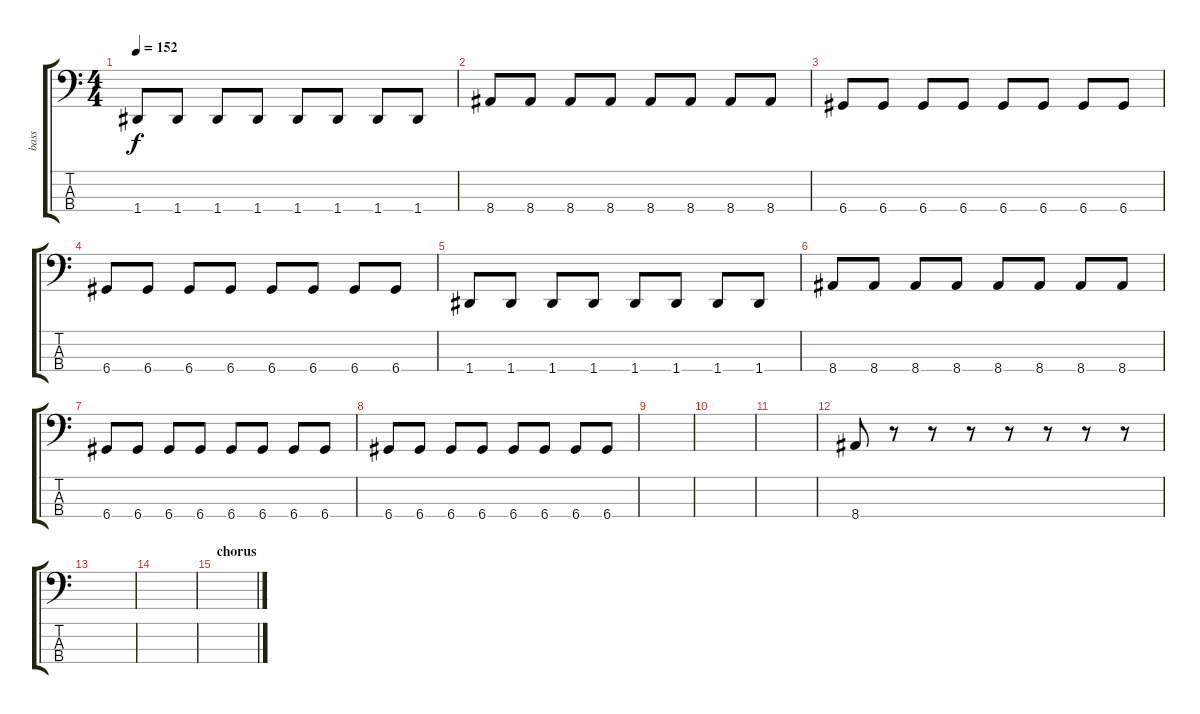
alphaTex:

\track ("bass" "bass") {instrument electricbassfinger}
\staff {score tabs}
\tuning (G2 D2 A1 D1) {hide}
\ts (4 4)
\tempo 152
\clef f4
\ks c
1.4.8{dy f} 1.4.8 1.4.8 1.4.8 1.4.8 1.4.8 1.4.8 1.4.8 |
8.4.8 8.4.8 8.4.8 8.4.8 8.4.8 8.4.8 8.4.8 8.4.8 |
6.4.8 6.4.8 6.4.8 6.4.8 6.4.8 6.4.8 6.4.8 6.4.8 |
6.4.8 6.4.8 6.4.8 6.4.8 6.4.8 6.4.8 6.4.8 6.4.8 |
1.4.8 1.4.8 1.4.8 1.4.8 1.4.8 1.4.8 1.4.8 1.4.8 |
8.4.8 8.4.8 8.4.8 8.4.8 8.4.8 8.4.8 8.4.8 8.4.8 |
6.4.8 6.4.8 6.4.8 6.4.8 6.4.8 6.4.8 6.4.8 6.4.8 |
6.4.8 6.4.8 6.4.8 6.4.8 6.4.8 6.4.8 6.4.8 6.4.8 |
|
|
|
8.4.8 r.8 r.8 r.8 r.8 r.8 r.8 r.8 |
|
|
\section ("" "chorus")
